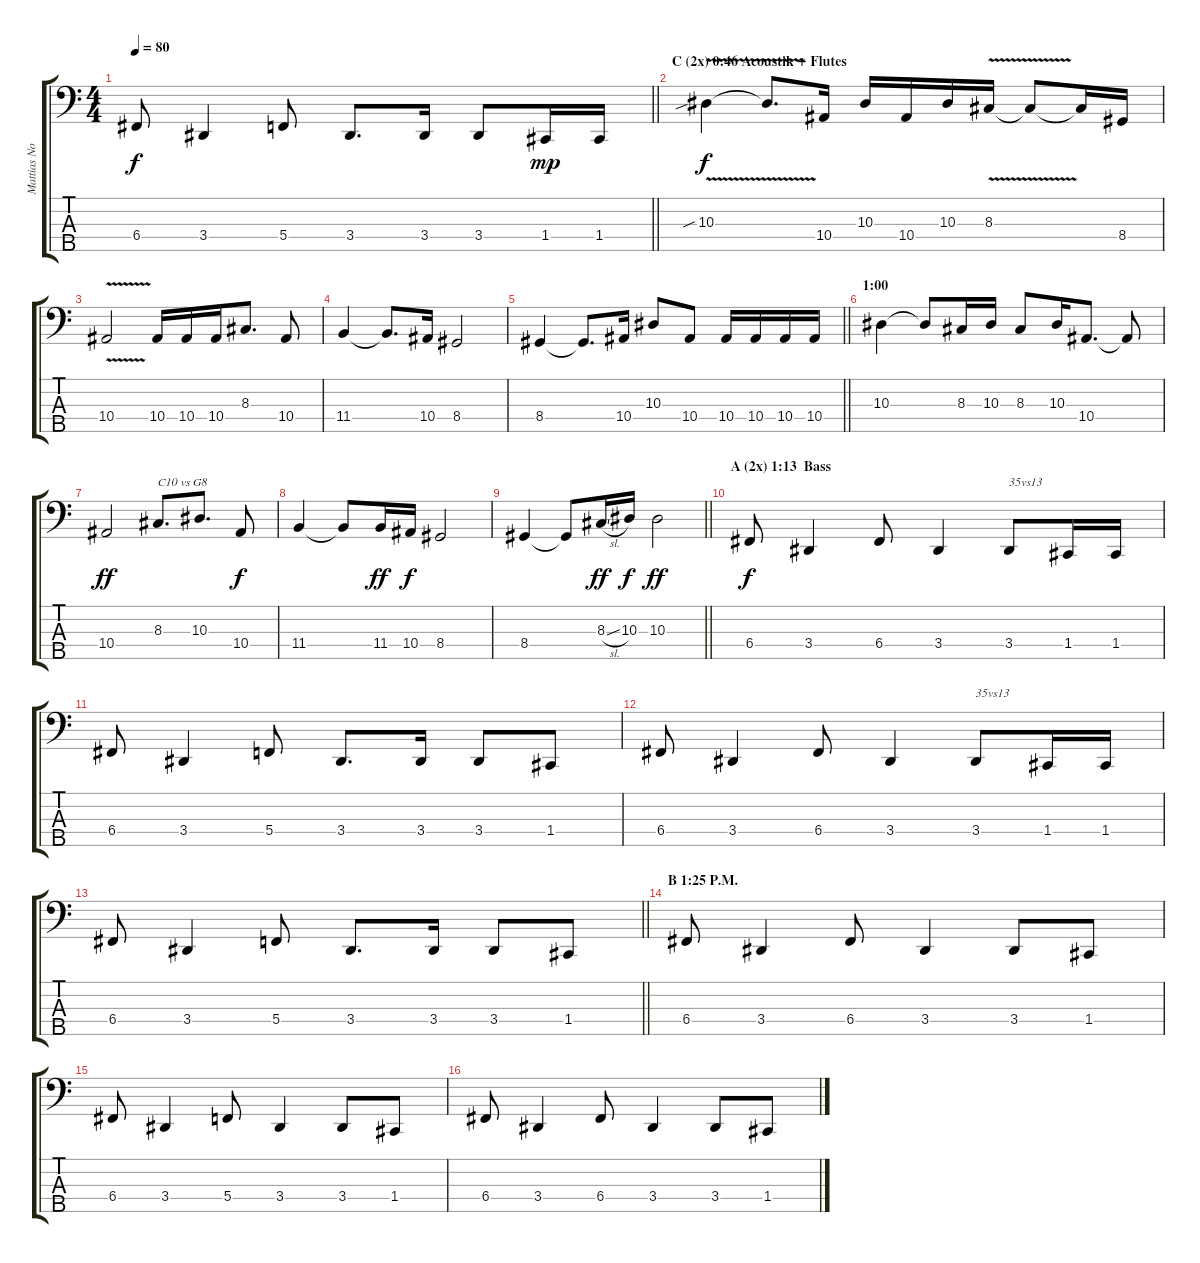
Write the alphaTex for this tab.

\track ("Mattias Norrman (Bass Guitar) (GCFA#D#)" "Mattias No") {instrument electricbasspick}
\staff {score tabs}
\tuning (Eb2 Bb1 F1 C1 G0) {hide}
\ts (4 4)
\tempo 80
\clef f4
\barLineRight lightlight
\ks c
6.4.8{dy f} 3.4.4 5.4.8 3.4.8{d} 3.4.16 3.4.8 1.4.16{dy mp} 1.4.16 |
\section ("" "C (2x) 0:46 Acoustik + Flutes")
10.3{v sib}.4{dy f} 10.3{t}.8{d} 10.4.16 10.3.16 10.4.16 10.3.16 8.3{v}.16 8.3{t}.8 8.3{t}.16 8.4.16 |
10.4{v}.2 10.4.16 10.4.16 10.4.16 8.3.8{d} 10.4.8 |
11.4.4 11.4{t}.8{d} 10.4.16 8.4.2 |
\barLineRight lightlight
8.4.4 8.4{t}.8{d} 10.4.16 10.3.8 10.4.8 10.4.16 10.4.16 10.4.16 10.4.16 |
\section ("" "1:00")
10.3.4 10.3{t}.8 8.3.16 10.3.16 8.3.8 10.3.16 10.4.8{d} 10.4{t}.8 |
10.4.2{dy ff} 8.3.8{d txt "C10 vs G8"} 10.3.8{d} 10.4.8{dy f} |
11.4.4 11.4{t}.8 11.4.16{dy ff} 10.4.16{dy f} 8.4.2 |
\barLineRight lightlight
8.4.4 8.4{t}.8 8.3{sl}.16{dy ff} 10.3.16{dy f} 10.3.2{dy ff} |
\section ("" "A (2x) 1:13  Bass")
6.4.8{dy f} 3.4.4 6.4.8 3.4.4 3.4.8{txt "35vs13"} 1.4.16 1.4.16 |
6.4.8 3.4.4 5.4.8 3.4.8{d} 3.4.16 3.4.8 1.4.8 |
6.4.8 3.4.4 6.4.8 3.4.4 3.4.8{txt "35vs13"} 1.4.16 1.4.16 |
\barLineRight lightlight
6.4.8 3.4.4 5.4.8 3.4.8{d} 3.4.16 3.4.8 1.4.8 |
\section ("" "B 1:25 P.M.")
6.4.8 3.4.4 6.4.8 3.4.4 3.4.8 1.4.8 |
6.4.8 3.4.4 5.4.8 3.4.4 3.4.8 1.4.8 |
6.4.8 3.4.4 6.4.8 3.4.4 3.4.8 1.4.8
